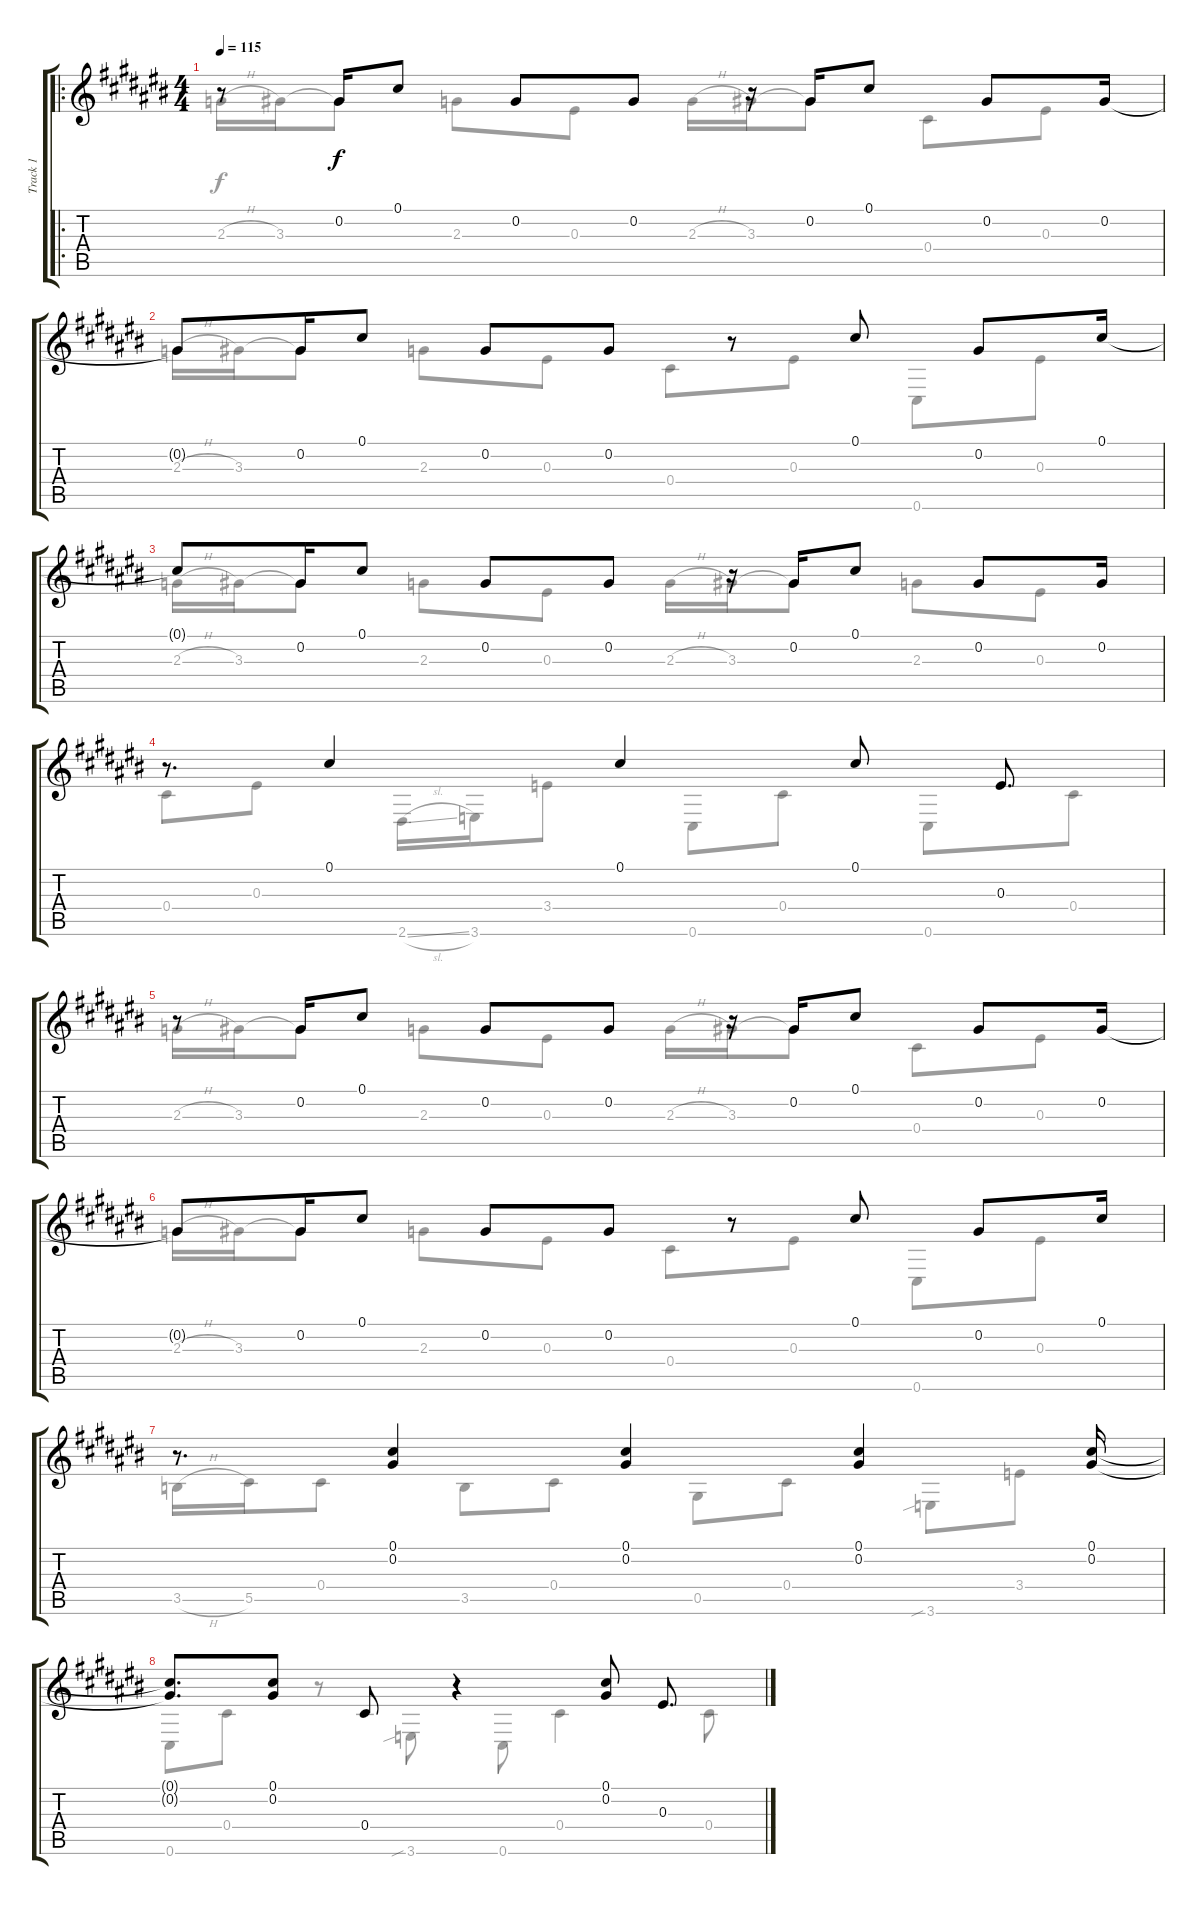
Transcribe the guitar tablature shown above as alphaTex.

\track ("Track 1" "Track 1") {instrument acousticguitarsteel}
\staff {score tabs}
\tuning (Db4 Ab3 F3 Db3 Ab2 Db2) {hide}
\voice
\ro
\ts (4 4)
\tempo 115
\clef g2
\ks c#
r.8{dy f instrument acousticguitarsteel} 0.2.16 0.1.8 0.2.8 0.2.8 r.16 0.2.16 0.1.8 0.2.8 0.2.16 |
0.2{t}.8 0.2.16 0.1.8 0.2.8 0.2.8 r.8 0.1.8 0.2.8 0.1.16 |
0.1{t}.8 0.2.16 0.1.8 0.2.8 0.2.8 r.16 0.2.16 0.1.8 0.2.8 0.2.16 |
r.8{d} 0.1.4 0.1.4 0.1.8 0.3.8{d} |
r.8 0.2.16 0.1.8 0.2.8 0.2.8 r.16 0.2.16 0.1.8 0.2.8 0.2.16 |
0.2{t}.8 0.2.16 0.1.8 0.2.8 0.2.8 r.8 0.1.8 0.2.8 0.1.16 |
r.8{d} (0.1 0.2).4 (0.1 0.2).4 (0.1 0.2).4 (0.1 0.2).16 |
(0.1{t} 0.2{t}).8{d} (0.1 0.2).8 0.4.8 r.4 (0.1 0.2).8 0.3.8{d}
\voice
\clef g2
\ottava regular
\simile none
\ks c#
2.3{h}.16{dy f} 3.3.16 3.3{t}.8 2.3.8 0.3.8 2.3{h}.16 3.3.16 3.3{t}.8 0.4.8 0.3.8 |
2.3{h}.16 3.3.16 3.3{t}.8 2.3.8 0.3.8 0.4.8 0.3.8 0.6.8 0.3.8 |
2.3{h}.16 3.3.16 3.3{t}.8 2.3.8 0.3.8 2.3{h}.16 3.3.16 3.3{t}.8 2.3.8 0.3.8 |
0.4.8 0.3.8 2.6{sl}.16 3.6.16 3.4.8 0.6.8 0.4.8 0.6.8 0.4.8 |
2.3{h}.16 3.3.16 3.3{t}.8 2.3.8 0.3.8 2.3{h}.16 3.3.16 3.3{t}.8 0.4.8 0.3.8 |
2.3{h}.16 3.3.16 3.3{t}.8 2.3.8 0.3.8 0.4.8 0.3.8 0.6.8 0.3.8 |
3.5{h}.16 5.5.16 0.4.8 3.5.8 0.4.8 0.5.8 0.4.8 3.6{sib}.8 3.4.8 |
0.6.8 0.4.8 r.8 3.6{sib}.8 0.6.8 0.4.4 0.4.8
